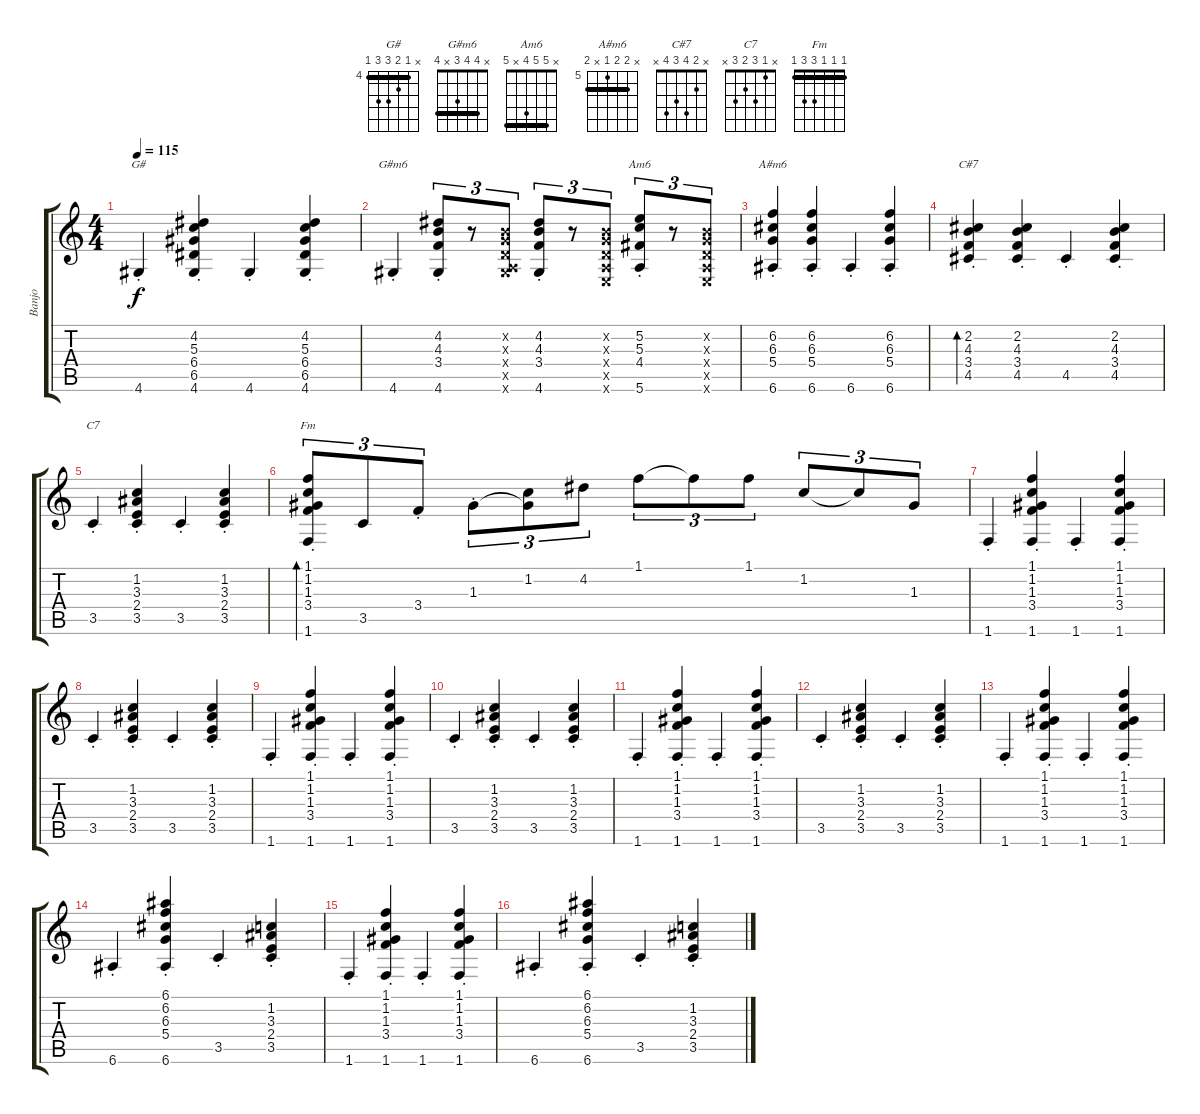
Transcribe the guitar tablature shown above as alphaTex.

\track ("Banjo" "Banjo") {instrument banjo}
\staff {score tabs}
\tuning (E4 B3 G3 D3 A2 E2) {hide}
\displaytranspose 12
\chord ("G#" x 4 5 6 6 4) {firstfret 4 barre 4}
\chord ("G#m6" x 4 4 3 x 4) {barre 4}
\chord ("Am6" x 5 5 4 x 5) {barre 5}
\chord ("A#m6" x 6 6 5 x 6) {firstfret 5 barre 6}
\chord ("C#7" x 2 4 3 4 x)
\chord ("C7" x 1 3 2 3 x)
\chord ("Fm" 1 1 1 3 3 1) {barre 1}
\ts (4 4)
\tempo 115
\clef g2
\ks c
4.6{st}.4{ch "G#" dy f} (4.2{st} 5.3{st} 6.4{st} 6.5{st} 4.6{st}).4 4.6{st}.4 (4.2{st} 5.3{st} 6.4{st} 6.5{st} 4.6{st}).4 |
4.6{st}.4{ch "G#m6"} (4.2{st} 4.3{st} 3.4{st} 4.6{st}).8{tu (3 2)} r.8{tu (3 2)} (0.2{x} 0.3{x} 0.4{x} 0.5{x} 4.6{x}).8{tu (3 2)} (4.2{st} 4.3{st} 3.4{st} 4.6{st}).8{tu (3 2)} r.8{tu (3 2)} (0.2{x} 0.3{x} 0.4{x} 0.5{x} 0.6{x}).8{tu (3 2)} (5.2{st} 5.3{st} 4.4{st} 5.6{st}).8{tu (3 2) ch "Am6"} r.8{tu (3 2)} (0.2{x} 0.3{x} 0.4{x} 0.5{x} 0.6{x}).8{tu (3 2)} |
(6.2{st} 6.3{st} 5.4{st} 6.6{st}).4{ch "A#m6"} (6.2{st} 6.3{st} 5.4{st} 6.6{st}).4 6.6{st}.4 (6.2{st} 6.3{st} 5.4{st} 6.6{st}).4 |
(2.2{st} 4.3{st} 3.4{st} 4.5{st}).4{bd 60 ch "C#7"} (2.2{st} 4.3{st} 3.4{st} 4.5{st}).4 4.5{st}.4 (2.2{st} 4.3{st} 3.4{st} 4.5{st}).4 |
3.5{st}.4{ch "C7"} (1.2{st} 3.3{st} 2.4{st} 3.5{st}).4 3.5{st}.4 (1.2{st} 3.3{st} 2.4{st} 3.5{st}).4 |
(1.1{st} 1.2{st} 1.3{st} 3.4{st} 1.6{st}).8{tu (3 2) bd 30 ch "Fm"} 3.5.8{tu (3 2)} 3.4{st}.8{tu (3 2)} 1.3{st}.8{tu (3 2)} (1.2 1.3{t}).8{tu (3 2)} 4.2.8{tu (3 2)} 1.1.8{tu (3 2)} 1.1{t}.8{tu (3 2)} 1.1.8{tu (3 2)} 1.2.8{tu (3 2)} 1.2{t}.8{tu (3 2)} 1.3.8{tu (3 2)} |
1.6{st}.4 (1.1{st} 1.2{st} 1.3{st} 3.4{st} 1.6{st}).4 1.6{st}.4 (1.1{st} 1.2{st} 1.3{st} 3.4{st} 1.6{st}).4 |
3.5{st}.4 (1.2{st} 3.3{st} 2.4{st} 3.5{st}).4 3.5{st}.4 (1.2{st} 3.3{st} 2.4{st} 3.5{st}).4 |
1.6{st}.4 (1.1{st} 1.2{st} 1.3{st} 3.4{st} 1.6{st}).4 1.6{st}.4 (1.1{st} 1.2{st} 1.3{st} 3.4{st} 1.6{st}).4 |
3.5{st}.4 (1.2{st} 3.3{st} 2.4{st} 3.5{st}).4 3.5{st}.4 (1.2{st} 3.3{st} 2.4{st} 3.5{st}).4 |
1.6{st}.4 (1.1{st} 1.2{st} 1.3{st} 3.4{st} 1.6{st}).4 1.6{st}.4 (1.1{st} 1.2{st} 1.3{st} 3.4{st} 1.6{st}).4 |
3.5{st}.4 (1.2{st} 3.3{st} 2.4{st} 3.5{st}).4 3.5{st}.4 (1.2{st} 3.3{st} 2.4{st} 3.5{st}).4 |
1.6{st}.4 (1.1{st} 1.2{st} 1.3{st} 3.4{st} 1.6{st}).4 1.6{st}.4 (1.1{st} 1.2{st} 1.3{st} 3.4{st} 1.6{st}).4 |
6.6{st}.4 (6.1{st} 6.2{st} 6.3{st} 5.4{st} 6.6{st}).4 3.5{st}.4 (1.2{st} 3.3{st} 2.4{st} 3.5{st}).4 |
1.6{st}.4 (1.1{st} 1.2{st} 1.3{st} 3.4{st} 1.6{st}).4 1.6{st}.4 (1.1{st} 1.2{st} 1.3{st} 3.4{st} 1.6{st}).4 |
6.6{st}.4 (6.1{st} 6.2{st} 6.3{st} 5.4{st} 6.6{st}).4 3.5{st}.4 (1.2{st} 3.3{st} 2.4{st} 3.5{st}).4
